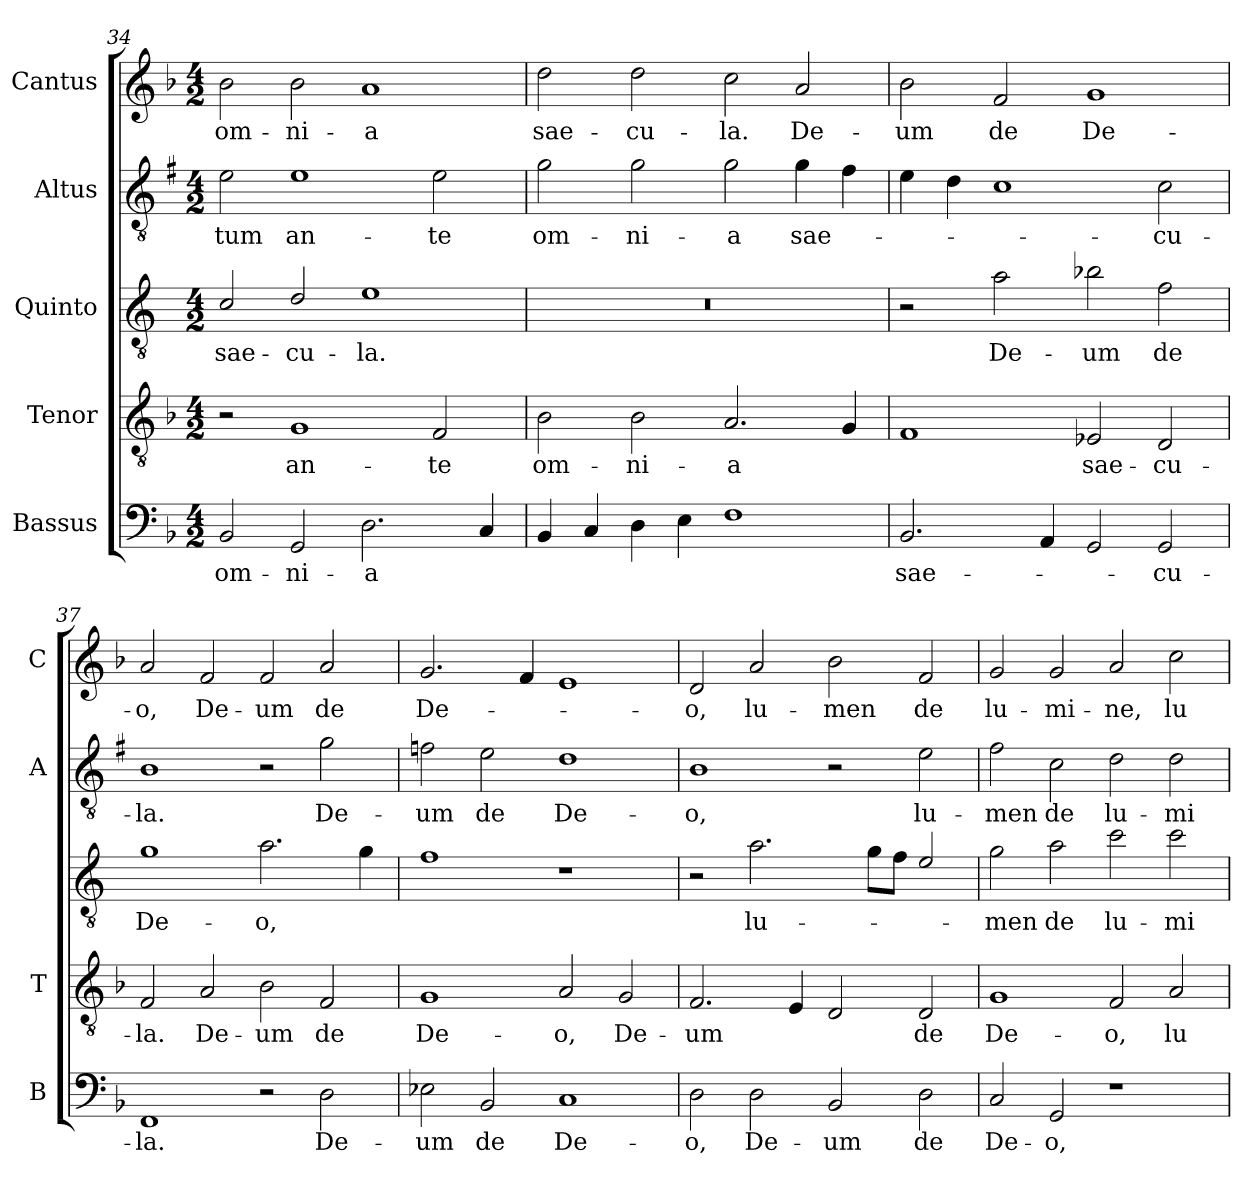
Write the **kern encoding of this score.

**kern	**text	**kern	**text	**kern	**text	**kern	**text	**kern	**text
*part5	*part5	*part4	*part4	*part3	*part3	*part2	*part2	*part1	*part1
*staff5	*staff5	*staff4	*staff4	*staff3	*staff3	*staff2	*staff2	*staff1	*staff1
*I"Bassus	*	*I"Tenor	*	*I"Quinto	*	*I"Altus	*	*I"Cantus	*
*I'B	*	*I'T	*	*	*	*I'A	*	*I'C	*
*clefF4	*	*clefGv2	*	*clefGv2	*	*clefGv2	*	*clefG2	*
*	*	*	*	*ITrd4c7	*	*ITrd1c2	*	*	*
*k[b-]	*	*k[b-]	*	*k[b-]	*	*k[b-]	*	*k[b-]	*
*F:	*	*F:	*	*F:	*	*F:	*	*F:	*
*M4/2	*	*M4/2	*	*M4/2	*	*M4/2	*	*M4/2	*
=34	=34	=34	=34	=34	=34	=34	=34	=34	=34
!	!LO:LY:b	!	!	!	!LO:LY:b	!	!LO:LY:b	!	!LO:LY:b
2BB-/	om-	2r	.	2F/	sae-	2d\	-tum	2b-\	om-
!	!LO:LY:b	!	!LO:LY:b	!	!LO:LY:b	!	!LO:LY:b	!	!LO:LY:b
2GG/	-ni-	1G	an-	2G/	-cu-	1d	an-	2b-\	-ni-
!	!LO:LY:b	!	!	!	!LO:LY:b	!	!	!	!LO:LY:b
2.D\	-a	.	.	1A	-la.	.	.	1a	-a
!	!	!	!LO:LY:b	!	!	!	!LO:LY:b	!	!
.	.	2F/	-te	.	.	2d\	-te	.	.
4C/	.	.	.	.	.	.	.	.	.
=35	=35	=35	=35	=35	=35	=35	=35	=35	=35
!	!	!	!LO:LY:b	!	!	!	!LO:LY:b	!	!LO:LY:b
4BB-/	.	2B-\	om-	0r	.	2f\	om-	2dd\	sae-
4C/	.	.	.	.	.	.	.	.	.
!	!	!	!LO:LY:b	!	!	!	!LO:LY:b	!	!LO:LY:b
4D\	.	2B-\	-ni-	.	.	2f\	-ni-	2dd\	-cu-
4E\	.	.	.	.	.	.	.	.	.
!	!	!	!LO:LY:b	!	!	!	!LO:LY:b	!	!LO:LY:b
1F	.	2.A/	-a	.	.	2f\	-a	2cc\	-la.
!	!	!	!	!	!	!	!LO:LY:b	!	!LO:LY:b
.	.	.	.	.	.	4f\	sae-	2a/	De-
.	.	4G/	.	.	.	4e\	.	.	.
!!LO:PB:g=z
=36	=36	=36	=36	=36	=36	=36	=36	=36	=36
!	!LO:LY:b	!	!	!	!	!	!	!	!LO:LY:b
2.BB-/	sae-	1F	.	2r	.	4d\	.	2b-\	-um
.	.	.	.	.	.	4c\	.	.	.
!	!	!	!	!	!LO:LY:b	!	!	!	!LO:LY:b
.	.	.	.	2d\	De-	1B-	.	2f/	de
4AA/	.	.	.	.	.	.	.	.	.
!	!	!	!LO:LY:b	!	!LO:LY:b	!	!	!	!LO:LY:b
2GG/	.	2E-X/	sae-	2e-X\	-um	.	.	1g	De-
!	!LO:LY:b	!	!LO:LY:b	!	!LO:LY:b	!	!LO:LY:b	!	!
2GG/	-cu-	2D/	-cu-	2B-\	de	2B-\	-cu-	.	.
=37	=37	=37	=37	=37	=37	=37	=37	=37	=37
!	!LO:LY:b	!	!LO:LY:b	!	!LO:LY:b	!	!LO:LY:b	!	!LO:LY:b
1FF	-la.	2F/	-la.	1c	De-	1A	-la.	2a/	-o,
!	!	!	!LO:LY:b	!	!	!	!	!	!LO:LY:b
.	.	2A/	De-	.	.	.	.	2f/	De-
!	!	!	!LO:LY:b	!	!LO:LY:b	!	!	!	!LO:LY:b
2r	.	2B-\	-um	2.d\	-o,	2r	.	2f/	-um
!	!LO:LY:b	!	!LO:LY:b	!	!	!	!LO:LY:b	!	!LO:LY:b
2D\	De-	2F/	de	.	.	2f\	De-	2a/	de
.	.	.	.	4c\	.	.	.	.	.
=38	=38	=38	=38	=38	=38	=38	=38	=38	=38
!	!LO:LY:b	!	!LO:LY:b	!	!	!	!LO:LY:b	!	!LO:LY:b
2E-X\	-um	1G	De-	1B-	.	2e-X\	-um	2.g/	De-
!	!LO:LY:b	!	!	!	!	!	!LO:LY:b	!	!
2BB-/	de	.	.	.	.	2d\	de	.	.
.	.	.	.	.	.	.	.	4f/	.
!	!LO:LY:b	!	!LO:LY:b	!	!	!	!LO:LY:b	!	!
1C	De-	2A/	-o,	1r	.	1c	De-	1e	.
!	!	!	!LO:LY:b	!	!	!	!	!	!
.	.	2G/	De-	.	.	.	.	.	.
=39	=39	=39	=39	=39	=39	=39	=39	=39	=39
!	!LO:LY:b	!	!LO:LY:b	!	!	!	!LO:LY:b	!	!LO:LY:b
2D\	-o,	2.F/	-um	2r	.	1A	-o,	2d/	-o,
!	!LO:LY:b	!	!	!	!LO:LY:b	!	!	!	!LO:LY:b
2D\	De-	.	.	2.d\	lu-	.	.	2a/	lu-
.	.	4E/	.	.	.	.	.	.	.
!	!LO:LY:b	!	!	!	!	!	!	!	!LO:LY:b
2BB-/	-um	2D/	.	.	.	2r	.	2b-\	-men
.	.	.	.	8c\L	.	.	.	.	.
.	.	.	.	8B-\J	.	.	.	.	.
!	!LO:LY:b	!	!LO:LY:b	!	!	!	!LO:LY:b	!	!LO:LY:b
2D\	de	2D/	de	2A/	.	2d\	lu-	2f/	de
=40	=40	=40	=40	=40	=40	=40	=40	=40	=40
!	!LO:LY:b	!	!LO:LY:b	!	!LO:LY:b	!	!LO:LY:b	!	!LO:LY:b
2C/	De-	1G	De-	2c\	-men	2e\	-men	2g/	lu-
!	!LO:LY:b	!	!	!	!LO:LY:b	!	!LO:LY:b	!	!LO:LY:b
2GG/	-o,	.	.	2d\	de	2B-\	de	2g/	-mi-
!	!	!	!LO:LY:b	!	!LO:LY:b	!	!LO:LY:b	!	!LO:LY:b
1r	.	2F/	-o,	2f\	lu-	2c\	lu-	2a/	-ne,
!	!	!	!LO:LY:b	!	!LO:LY:b	!	!LO:LY:b	!	!LO:LY:b
.	.	2A/	lu-	2f\	-mi-	2c\	-mi-	2cc\	lu-
=	=	=	=	=	=	=	=	=	=
*-	*-	*-	*-	*-	*-	*-	*-	*-	*-
